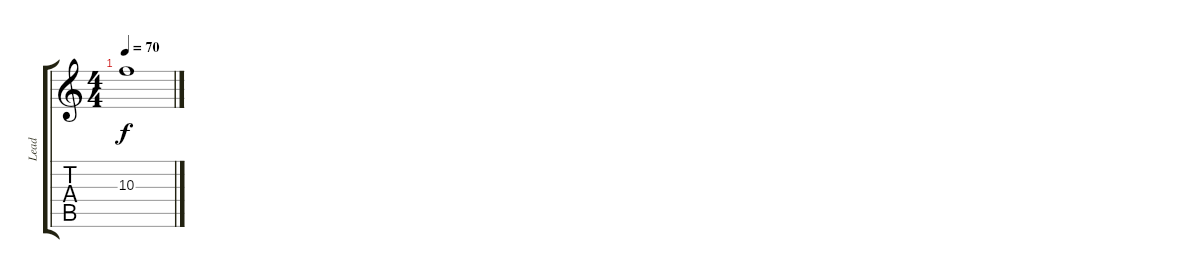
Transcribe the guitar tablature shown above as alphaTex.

\track ("Lead" "Lead") {instrument distortionguitar}
\staff {score tabs}
\tuning (E4 B3 G3 D3 A2 E2) {hide}
\ts (4 4)
\tempo 70
\clef g2
\ks c
10.3{t}.1{dy f volume 0}
